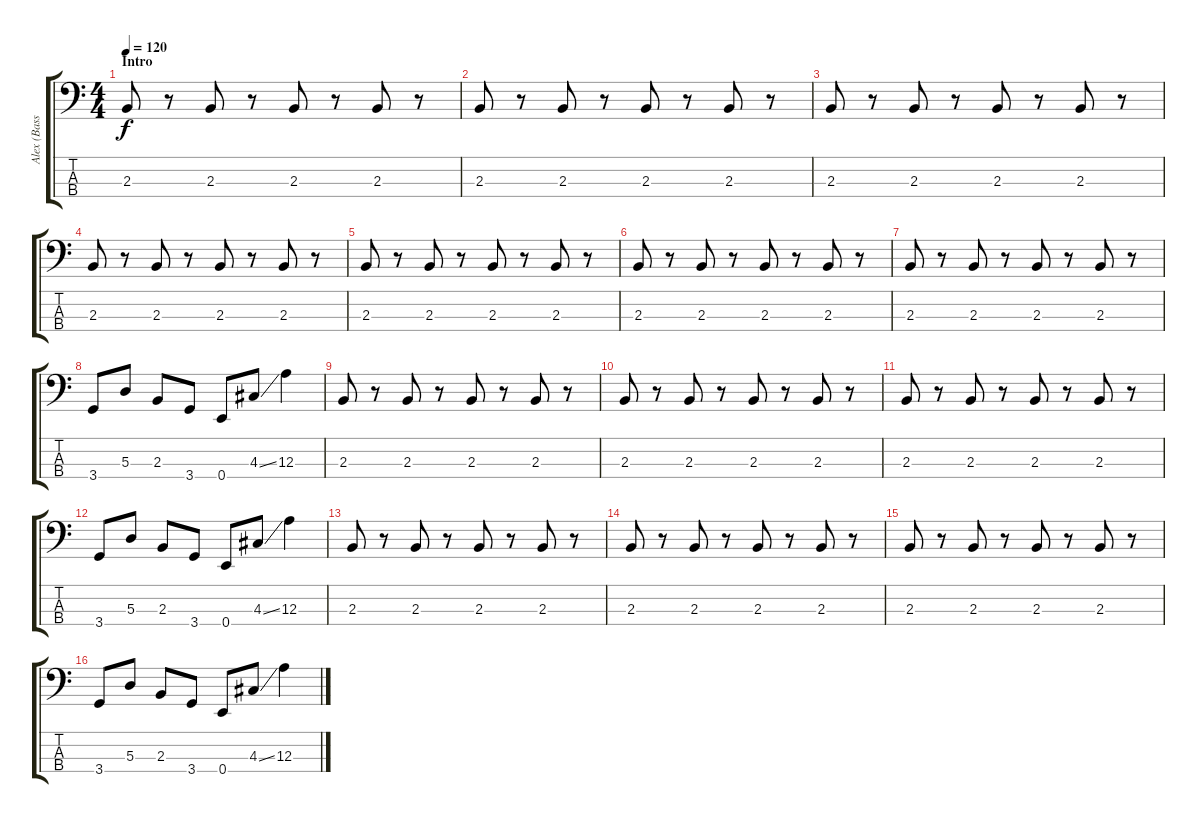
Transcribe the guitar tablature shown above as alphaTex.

\track ("Alex (Bass)" "Alex (Bass") {instrument electricbassfinger}
\staff {score tabs}
\tuning (G2 D2 A1 E1) {hide}
\ts (4 4)
\section ("" "Intro")
\tempo 120
\clef f4
\ks c
2.3.8{dy f instrument electricbassfinger} r.8 2.3.8 r.8 2.3.8 r.8 2.3.8 r.8 |
2.3.8 r.8 2.3.8 r.8 2.3.8 r.8 2.3.8 r.8 |
2.3.8 r.8 2.3.8 r.8 2.3.8 r.8 2.3.8 r.8 |
2.3.8 r.8 2.3.8 r.8 2.3.8 r.8 2.3.8 r.8 |
2.3.8 r.8 2.3.8 r.8 2.3.8 r.8 2.3.8 r.8 |
2.3.8 r.8 2.3.8 r.8 2.3.8 r.8 2.3.8 r.8 |
2.3.8 r.8 2.3.8 r.8 2.3.8 r.8 2.3.8 r.8 |
3.4.8 5.3.8 2.3.8 3.4.8 0.4.8 4.3{ss}.8 12.3.4 |
2.3.8 r.8 2.3.8 r.8 2.3.8 r.8 2.3.8 r.8 |
2.3.8 r.8 2.3.8 r.8 2.3.8 r.8 2.3.8 r.8 |
2.3.8 r.8 2.3.8 r.8 2.3.8 r.8 2.3.8 r.8 |
3.4.8 5.3.8 2.3.8 3.4.8 0.4.8 4.3{ss}.8 12.3.4 |
2.3.8 r.8 2.3.8 r.8 2.3.8 r.8 2.3.8 r.8 |
2.3.8 r.8 2.3.8 r.8 2.3.8 r.8 2.3.8 r.8 |
2.3.8 r.8 2.3.8 r.8 2.3.8 r.8 2.3.8 r.8 |
3.4.8 5.3.8 2.3.8 3.4.8 0.4.8 4.3{ss}.8 12.3.4
